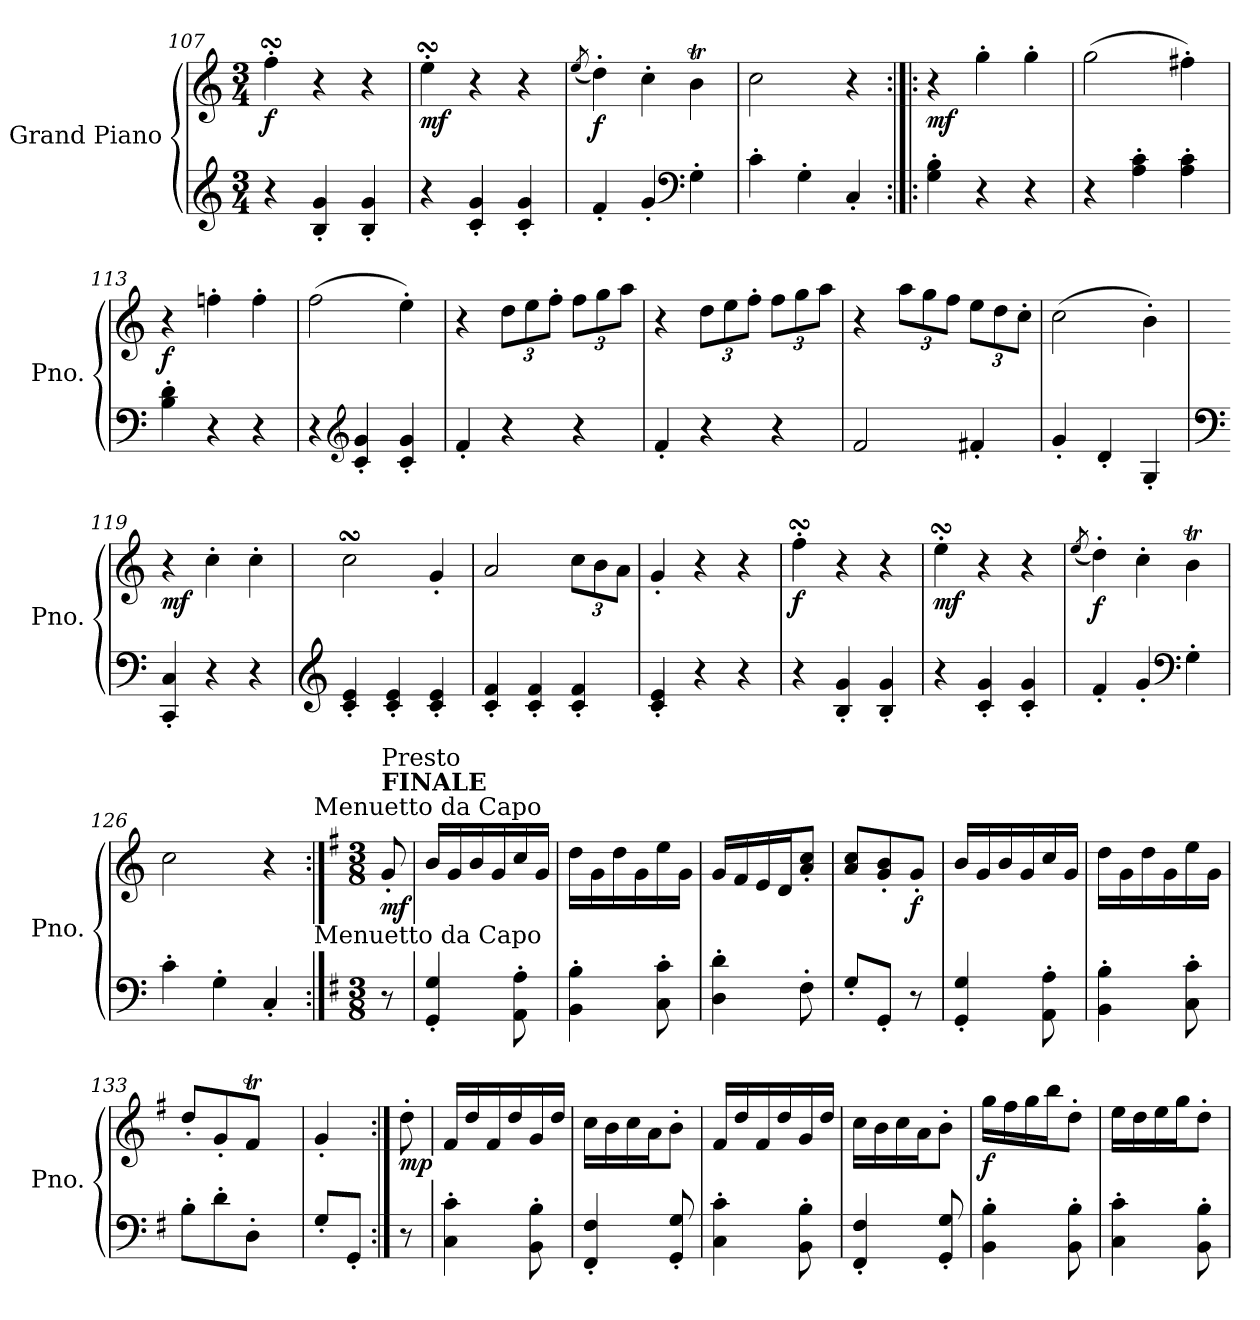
**kern	**kern	**dynam
*part1	*part1	*part1
*staff2	*staff1	*staff1/2
*I"Grand Piano	*	*
*I'Pno.	*	*
*clefG2	*clefG2	*
*k[]	*k[]	*
*M3/4	*M3/4	*
=107	=107	=107
!	!	!LO:DY:b
4r	4ffsSSs'\	f
4B/' 4g/'	4r	.
4B/' 4g/'	4r	.
!!LO:LB:g=z
=108	=108	=108
!	!	!LO:DY:b
4r	4eesSsS'\	mf
4c/' 4g/'	4r	.
4c/' 4g/'	4r	.
=109	=109	=109
.	(8qee/	.
!	!	!LO:DY:b
4f'/	4dd'\)	f
4g'/	4cc'\	.
*clefF4	*	*
4G'\	4bt\	.
=110	=110	=110
4c'\	2cc\	.
4G'\	.	.
4C'/	4r	.
=111:|!|:	=111:|!|:	=111:|!|:
!	!	!LO:DY:b
4G\' 4B\'	4r	mf
4r	4gg'\	.
4r	4gg'\	.
=112	=112	=112
4r	(2gg\	.
4A\' 4c\'	.	.
4A\' 4c\'	4ff#X'\)	.
!!LO:LB:g=z
=113	=113	=113
!	!	!LO:DY:b
4B\' 4d\'	4r	f
4r	4ffn'\	.
4r	4ff'\	.
=114	=114	=114
4r	(2ff\	.
*clefG2	*	*
4c/' 4g/'	.	.
4c/' 4g/'	4ee'\)	.
=115	=115	=115
4f'/	4r	.
*	*Xbrackettup	*
4r	12dd\L	.
.	12ee\	.
.	12ff'\J	.
4r	12ff\L	.
.	12gg\	.
.	12aa\J	.
=116	=116	=116
4f'/	4r	.
4r	12dd\L	.
.	12ee\	.
.	12ff'\J	.
4r	12ff\L	.
.	12gg\	.
.	12aa\J	.
=117	=117	=117
2f/	4r	.
.	12aa\L	.
.	12gg\	.
.	12ff\J	.
4f#X'/	12ee\L	.
.	12dd\	.
.	12cc'\J	.
!!LO:LB:g=z
=118	=118	=118
4g'/	(2cc\	.
4d'/	.	.
4G'/	4b'\)	.
=119	=119	=119
*clefF4	*	*
!	!	!LO:DY:b
4CC/' 4C/'	4r	mf
4r	4cc'\	.
4r	4cc'\	.
=120	=120	=120
*clefG2	*	*
4c/' 4e/'	2ccsSSs\	.
4c/' 4e/'	.	.
4c/' 4e/'	4g'/	.
=121	=121	=121
4c/' 4f/'	2a/	.
4c/' 4f/'	.	.
4c/' 4f/'	12cc\L	.
.	12b\	.
.	12a\J	.
=122	=122	=122
4c/' 4e/'	4g'/	.
4r	4r	.
4r	4r	.
!!LO:LB:g=z
=123	=123	=123
!	!	!LO:DY:b
4r	4ffsSSs'\	f
4B/' 4g/'	4r	.
4B/' 4g/'	4r	.
=124	=124	=124
!	!	!LO:DY:b
4r	4eesSsS'\	mf
4c/' 4g/'	4r	.
4c/' 4g/'	4r	.
=125	=125	=125
.	(8qee/	.
!	!	!LO:DY:b
4f'/	4dd'\)	f
4g'/	4cc'\	.
*clefF4	*	*
4G'\	4bt\	.
=126	=126	=126
4c'\	2cc\	.
4G'\	.	.
4C'/	4r	.
!	!LO:TX:a:t=Menuetto da Capo	!
!LO:TX:a:t=Menuetto da Capo	!	!
!!LO:PB:g=z
=126X2:|!	=126X2:|!	=126X2:|!
*k[f#]	*k[f#]	*
*M3/8	*M3/8	*
!	!LO:TX:a:B:t=FINALE	!
!	!LO:TX:a:t=Presto	!
!	!	!LO:DY:b
8r	8g'/	mf
=127	=127	=127
4GG/' 4G/'	16b/LL	.
.	16g/	.
.	16b/	.
.	16g/	.
8AA\' 8A\'	16cc/	.
.	16g/JJ	.
=128	=128	=128
4BB\' 4B\'	16dd\LL	.
.	16g\	.
.	16dd\	.
.	16g\	.
8C\' 8c\'	16ee\	.
.	16g\JJ	.
=129	=129	=129
4D\' 4d\'	16g/LL	.
.	16f#/	.
.	16e/	.
.	16d/J	.
8F#'\	8a/' 8cc/'J	.
=130	=130	=130
8G'/L	8a/ 8cc/L	.
8GG'/J	8g/' 8b/'	.
!	!	!LO:DY:b
8r	8g'/J	f
=131	=131	=131
4GG/' 4G/'	16b/LL	.
.	16g/	.
.	16b/	.
.	16g/	.
8AA\' 8A\'	16cc/	.
.	16g/JJ	.
=132	=132	=132
4BB\' 4B\'	16dd\LL	.
.	16g\	.
.	16dd\	.
.	16g\	.
8C\' 8c\'	16ee\	.
.	16g\JJ	.
!!LO:LB:g=z
=133	=133	=133
*	*^	*
8B'\L	8dd'/L	4ryy	.
8d'\	8g'/	.	.
*	*	*Xtuplet	*
8D'\J	8f#t/J	24f#!LLyy	.
.	.	24g!yy	.
.	.	24f#!JJyy	.
*	*v	*v	*
=134	=134	=134
8G'/L	4g'/	.
8GG'/J	.	.
=134X3:|!	=134X3:|!	=134X3:|!
!	!	!LO:DY:b
8r	8dd'\	mp
=135	=135	=135
4C\' 4c\'	16f#/LL	.
.	16dd/	.
.	16f#/	.
.	16dd/	.
8BB\' 8B\'	16g/	.
.	16dd/JJ	.
=136	=136	=136
4FF#/' 4F#/'	16cc\LL	.
.	16b\	.
.	16cc\	.
.	16a\J	.
8GG/' 8G/'	8b'\J	.
=137	=137	=137
4C\' 4c\'	16f#/LL	.
.	16dd/	.
.	16f#/	.
.	16dd/	.
8BB\' 8B\'	16g/	.
.	16dd/JJ	.
=138	=138	=138
4FF#/' 4F#/'	16cc\LL	.
.	16b\	.
.	16cc\	.
.	16a\J	.
8GG/' 8G/'	8b'\J	.
=139	=139	=139
!	!	!LO:DY:b
4BB\' 4B\'	16gg\LL	f
.	16ff#\	.
.	16gg\	.
.	16bb\J	.
8BB\' 8B\'	8dd'\J	.
!!LO:LB:g=z
=140	=140	=140
4C\' 4c\'	16ee\LL	.
.	16dd\	.
.	16ee\	.
.	16gg\J	.
8BB\' 8B\'	8dd'\J	.
=	=	=
*-	*-	*-
